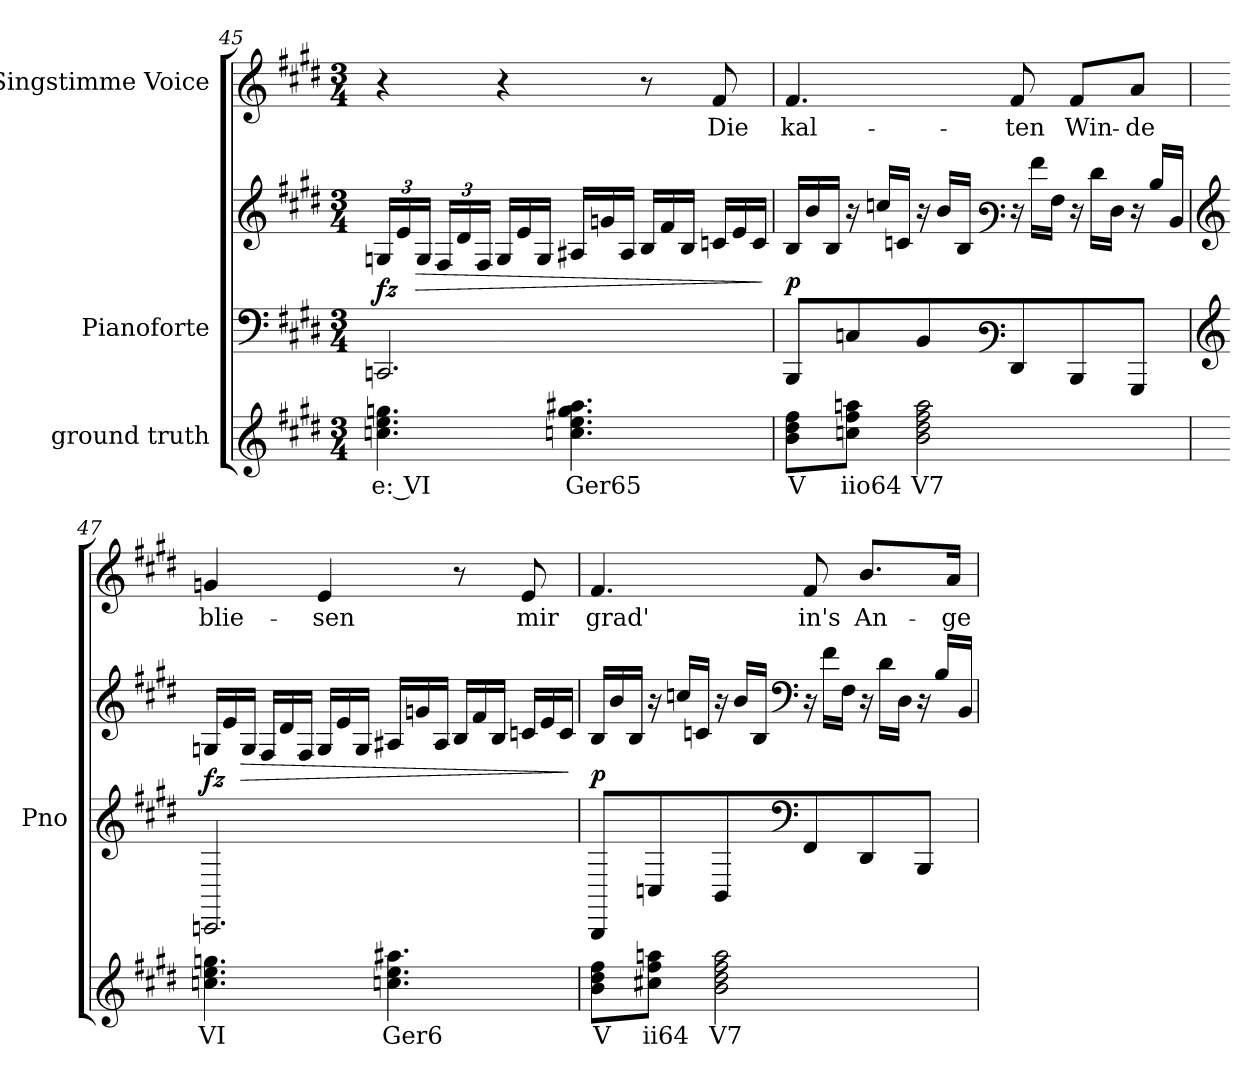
**kern	**text	**kern	**kern	**dynam	**kern	**text
*part3	*part3	*part2	*part2	*part2	*part1	*part1
*staff4	*staff4	*staff3	*staff2	*staff2/3	*staff1	*staff1
*I"ground truth	*	*I"Pianoforte	*	*	*I"Singstimme Voice	*
*	*	*I'Pno	*	*	*	*
*	*	*clefF4	*clefG2	*	*clefG2	*
*k[f#c#g#d#]	*	*k[f#c#g#d#]	*k[f#c#g#d#]	*	*k[f#c#g#d#]	*
*M3/4	*	*M3/4	*M3/4	*	*M3/4	*
=45	=45	=45	=45	=45	=45	=45
*	*	*	*Xbrackettup	*	*	*
!	!	!	!	!LO:DY:a=2	!	!
4.ccn 4.ee 4.ggn	e: VI	2.CCn/	24Gn/LL	fz	4r	.
.	.	.	24e/	.	.	.
!	!	!	!	!LO:HP:b	!	!
.	.	.	24G/JJ	>	.	.
.	.	.	24F#/LL	.	.	.
.	.	.	24d#/	.	.	.
.	.	.	24F#/JJ	.	.	.
*	*	*	*Xtuplet	*	*	*
.	.	.	24G/LL	.	4r	.
.	.	.	24e/	.	.	.
.	.	.	24G/JJ	.	.	.
4.ccn 4.ee 4.gg 4.aa#X	Ger65	.	24A#X/LL	.	.	.
.	.	.	24gn/	.	.	.
.	.	.	24A#/JJ	.	.	.
.	.	.	24B/LL	.	8r	.
.	.	.	24f#/	.	.	.
.	.	.	24B/JJ	.	.	.
!	!	!	!	!	!	!LO:LY:b
.	.	.	24cn/LL	.	8f#/	Die
.	.	.	24e/	.	.	.
.	.	.	24c/JJ	.	.	.
.	.	.	.	]	.	.
!!LO:LB:g=z
=46	=46	=46	=46	=46	=46	=46
!	!	!	!	!LO:DY:a=2	!	!LO:LY:b
8b 8dd# 8ff#L	V	8BBB/L	24B/LL	p	4.f#/	kal-
.	.	.	24b/	.	.	.
.	.	.	24B/JJ	.	.	.
8ccn 8ff# 8aanJ	iio64	8Cn/	24r	.	.	.
.	.	.	24ccn/LL	.	.	.
.	.	.	24cn/JJ	.	.	.
2b 2dd# 2ff# 2aa	V7	8BB/	24r	.	.	.
.	.	.	24b/LL	.	.	.
.	.	.	24B/JJ	.	.	.
*	*	*clefF3	*clefF3	*	*	*
!	!	!	!	!	!	!LO:LY:b
.	.	8FF#/	24r	.	8f#/	-ten
.	.	.	24a\LL	.	.	.
.	.	.	24A\JJ	.	.	.
!	!	!	!	!	!	!LO:LY:b
.	.	8DD#/	24r	.	8f#/L	Win-
.	.	.	24f#\LL	.	.	.
.	.	.	24F#\JJ	.	.	.
!	!	!	!	!	!	!LO:LY:b
.	.	8BBB/J	24r	.	8a/J	-de
.	.	.	24d#/LL	.	.	.
.	.	.	24D#/JJ	.	.	.
=47	=47	=47	=47	=47	=47	=47
*	*	*clefG2	*clefG2	*	*	*
!	!	!	!	!LO:DY:a=2	!	!LO:LY:b
4.ccn 4.ee 4.ggn	VI	2.CCn/	24Gn/LL	fz	4gn/	blie-
.	.	.	24e/	.	.	.
!	!	!	!	!LO:HP:b	!	!
.	.	.	24G/JJ	>	.	.
.	.	.	24F#/LL	.	.	.
.	.	.	24d#/	.	.	.
.	.	.	24F#/JJ	.	.	.
!	!	!	!	!	!	!LO:LY:b
.	.	.	24G/LL	.	4e/	-sen
.	.	.	24e/	.	.	.
.	.	.	24G/JJ	.	.	.
4.ccn 4.ee 4.aa#X	Ger6	.	24A#X/LL	.	.	.
.	.	.	24gn/	.	.	.
.	.	.	24A#/JJ	.	.	.
.	.	.	24B/LL	.	8r	.
.	.	.	24f#/	.	.	.
.	.	.	24B/JJ	.	.	.
!	!	!	!	!	!	!LO:LY:b
.	.	.	24cn/LL	.	8e/	mir
.	.	.	24e/	.	.	.
.	.	.	24c/JJ	.	.	.
.	.	.	.	]	.	.
!!LO:PB:g=z
=48	=48	=48	=48	=48	=48	=48
!	!	!	!	!LO:DY:a=2	!	!LO:LY:b
8b 8dd# 8ff#L	V	8BBB/L	24B/LL	p	4.f#/	grad'
.	.	.	24b/	.	.	.
.	.	.	24B/JJ	.	.	.
8cc#X 8ff# 8aanJ	ii64	8Cn/	24r	.	.	.
.	.	.	24ccn/LL	.	.	.
.	.	.	24cn/JJ	.	.	.
2b 2dd# 2ff# 2aa	V7	8BB/	24r	.	.	.
.	.	.	24b/LL	.	.	.
.	.	.	24B/JJ	.	.	.
*	*	*clefF4	*clefF4	*	*	*
!	!	!	!	!	!	!LO:LY:b
.	.	8FF#/	24r	.	8f#/	in's
.	.	.	24f#\LL	.	.	.
.	.	.	24F#\JJ	.	.	.
!	!	!	!	!	!	!LO:LY:b
.	.	8DD#/	24r	.	8.b/L	An-
.	.	.	24d#\LL	.	.	.
.	.	.	24D#\JJ	.	.	.
.	.	8BBB/J	24r	.	.	.
.	.	.	24B/LL	.	.	.
!	!	!	!	!	!	!LO:LY:b
.	.	.	.	.	16a/Jk	-ge-
.	.	.	24BB/JJ	.	.	.
=	=	=	=	=	=	=
*-	*-	*-	*-	*-	*-	*-
